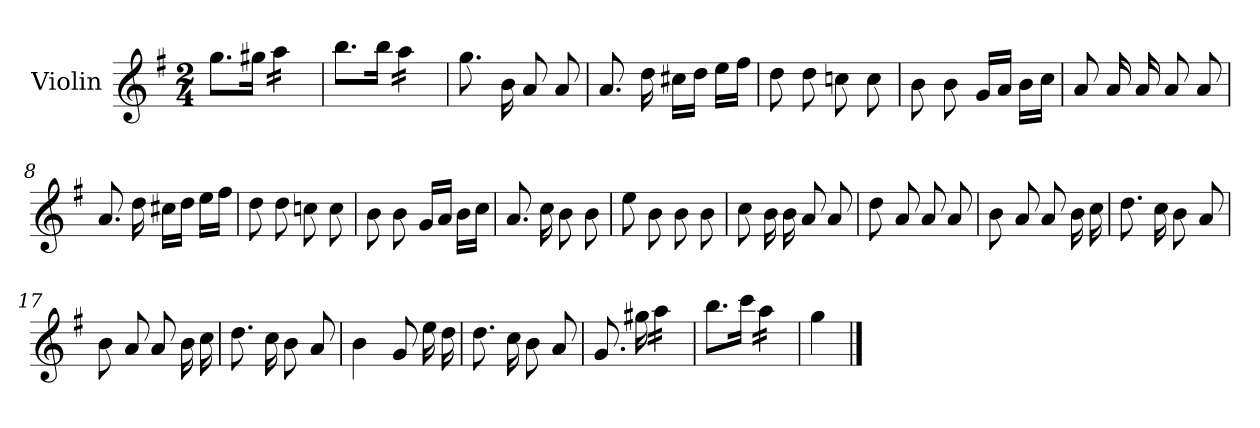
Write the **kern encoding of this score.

**kern
*part1
*staff1
*I"Violin
*I'Vln.
*clefG2
*k[f#]
*M2/4
=1
8.gg\L
16gg#X\Jk
*tremolo
16aa\LL
16aa\
16aa\
16aa\JJ
*Xtremolo
=2
8.bb\L
16bb\Jk
*tremolo
16aa\LL
16aa\
16aa\
16aa\JJ
*Xtremolo
=3
8.gg\
16b\
8a/
8a/
=4
8.a/
16dd\
16cc#X\LL
16dd\JJ
16ee\LL
16ff#\JJ
=5
8dd\
8dd\
8ccn\
8cc\
=6
8b\
8b\
16g/LL
16a/JJ
16b\LL
16cc\JJ
!!LO:LB:g=z
=7
8a/
16a/
16a/
8a/
8a/
=8
8.a/
16dd\
16cc#X\LL
16dd\JJ
16ee\LL
16ff#\JJ
=9
8dd\
8dd\
8ccn\
8cc\
=10
8b\
8b\
16g/LL
16a/JJ
16b\LL
16cc\JJ
=11
8.a/
16cc\
8b\
8b\
=12
8ee\
8b\
8b\
8b\
=13
8cc\
16b\
16b\
8a/
8a/
!!LO:LB:g=z
=14
8dd\
8a/
8a/
8a/
=15
8b\
8a/
8a/
16b\
16cc\
=16
8.dd\
16cc\
8b\
8a/
=17
8b\
8a/
8a/
16b\
16cc\
=18
8.dd\
16cc\
8b\
8a/
=19
4b\
8g/
16ee\
16dd\
=20
8.dd\
16cc\
8b\
8a/
!!LO:LB:g=z
=21
8.g/
16gg#X\
*tremolo
16aa\LL
16aa\
16aa\
16aa\JJ
*Xtremolo
=22
8.bb\L
16ccc\Jk
*tremolo
16aa\LL
16aa\
16aa\
16aa\JJ
*Xtremolo
=23
4gg\
==
*-
